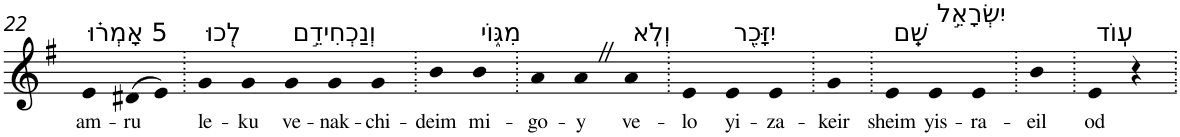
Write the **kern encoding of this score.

**kern	**text
*part1	*part1
*staff1	*staff1
*I"Piano	*
*I'Pno	*
!!LO:PB:g=z
*clefG2	*
*k[f#]	*
*G:	*
=22	=22
!LO:TX:a:t=5 אָמְר֗וּ	!
!	!LO:LY:b
4e	am-
!	!LO:LY:b
(>8d#X	-ru
8e)	.
=23.	=23.
!LO:TX:a:t=לְ֭כוּ	!
!	!LO:LY:b
4g	le-
!	!LO:LY:b
4g	-ku
!LO:TX:a:t=וְנַכְחִידֵ֣ם	!
!	!LO:LY:b
4g	ve-
!	!LO:LY:b
4g	-nak-
!	!LO:LY:b
4g	-chi-
=24.	=24.
!	!LO:LY:b
4b	-deim
!LO:TX:a:t=מִגּ֑וֹי	!
!	!LO:LY:b
4b	mi-
=25.	=25.
!	!LO:LY:b
4a	-go-
!	!LO:LY:b
4aZ	-y
!LO:TX:a:t=וְלֹֽא	!
!	!LO:LY:b
4a	ve-
=26.	=26.
!	!LO:LY:b
4e	-lo
!LO:TX:a:t=יִזָּכֵ֖ר	!
!	!LO:LY:b
4e	yi-
!	!LO:LY:b
4e	-za-
=27.	=27.
!	!LO:LY:b
4g	-keir
=28.	=28.
!LO:TX:a:t=שֵֽׁם	!
!	!LO:LY:b
4e	sheim
!LO:TX:a:t=יִשְׂרָאֵ֣ל	!
!	!LO:LY:b
4e	yis-
!	!LO:LY:b
4e	-ra-
=29.	=29.
!	!LO:LY:b
4b	-eil
=30.	=30.
!LO:TX:a:t=עֽוֹד	!
!	!LO:LY:b
4e	od
4r	.
=.	=.
*-	*-
